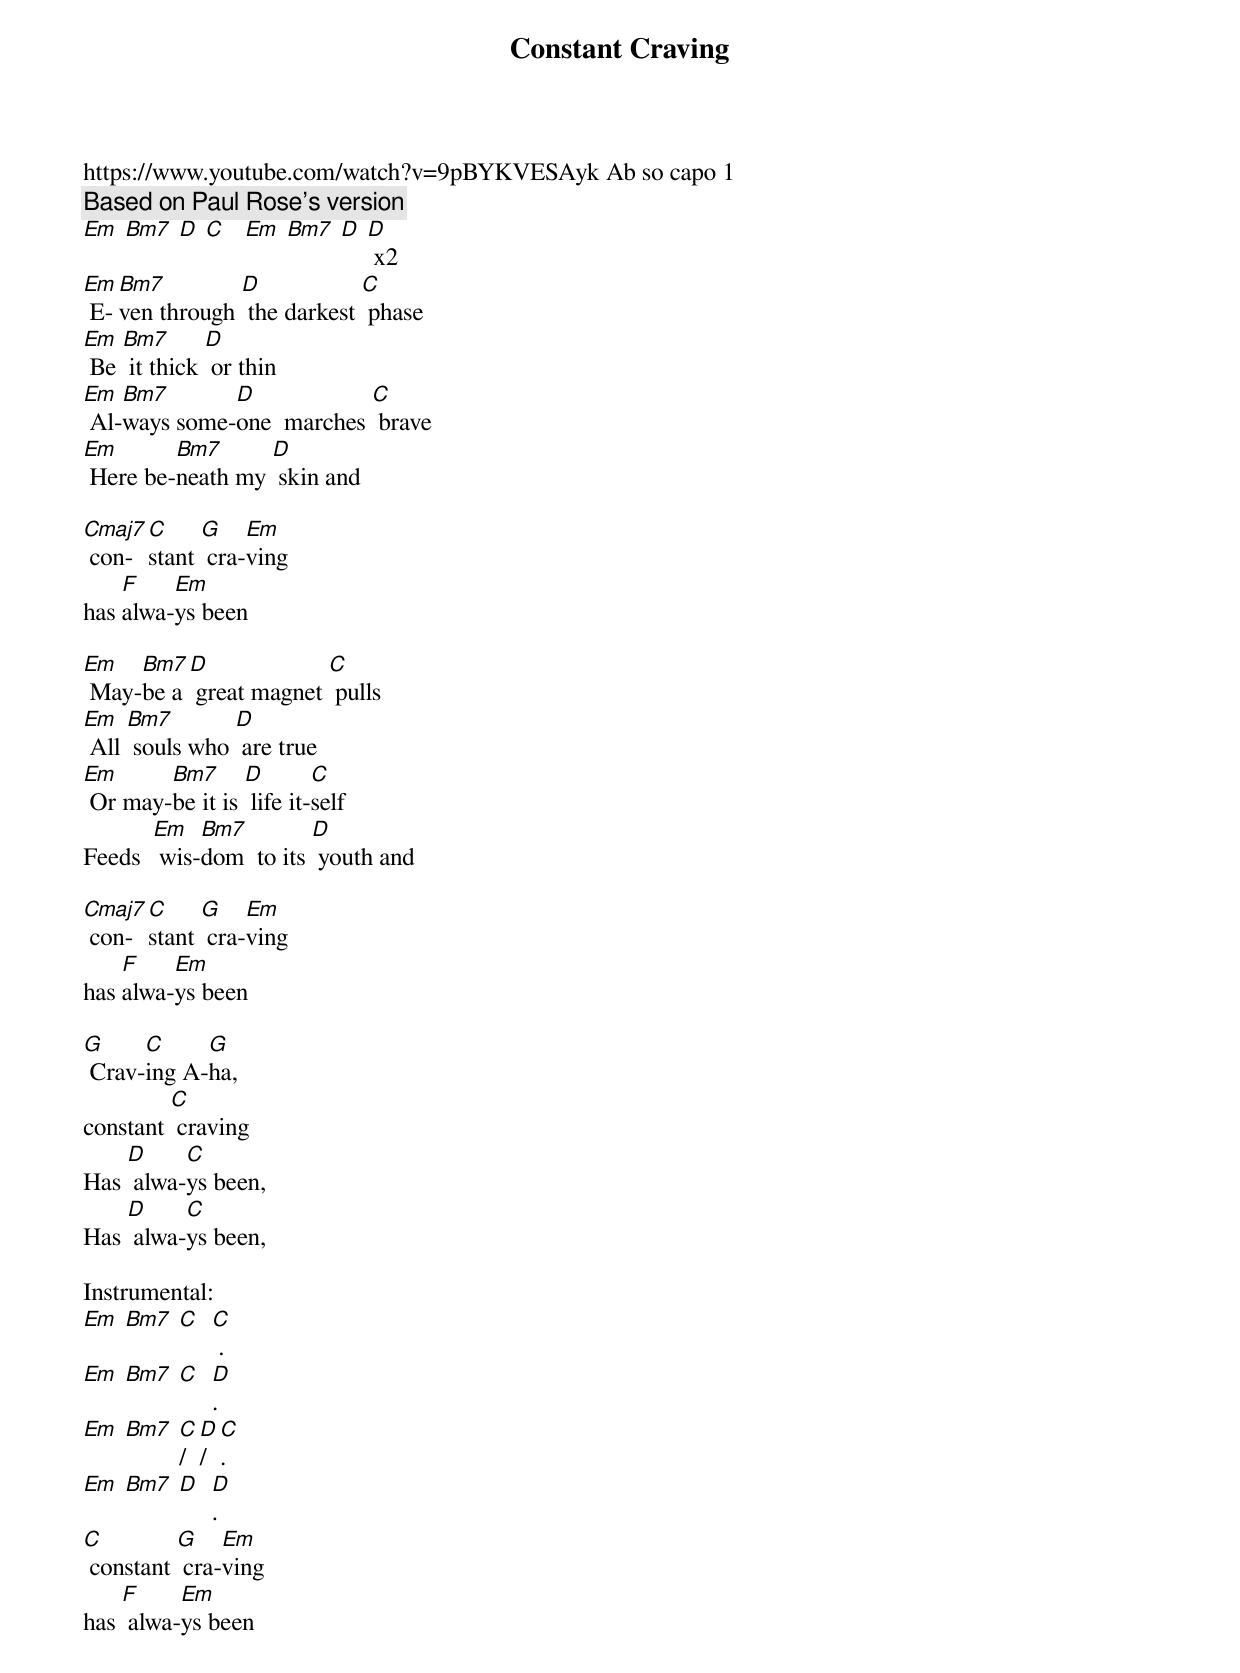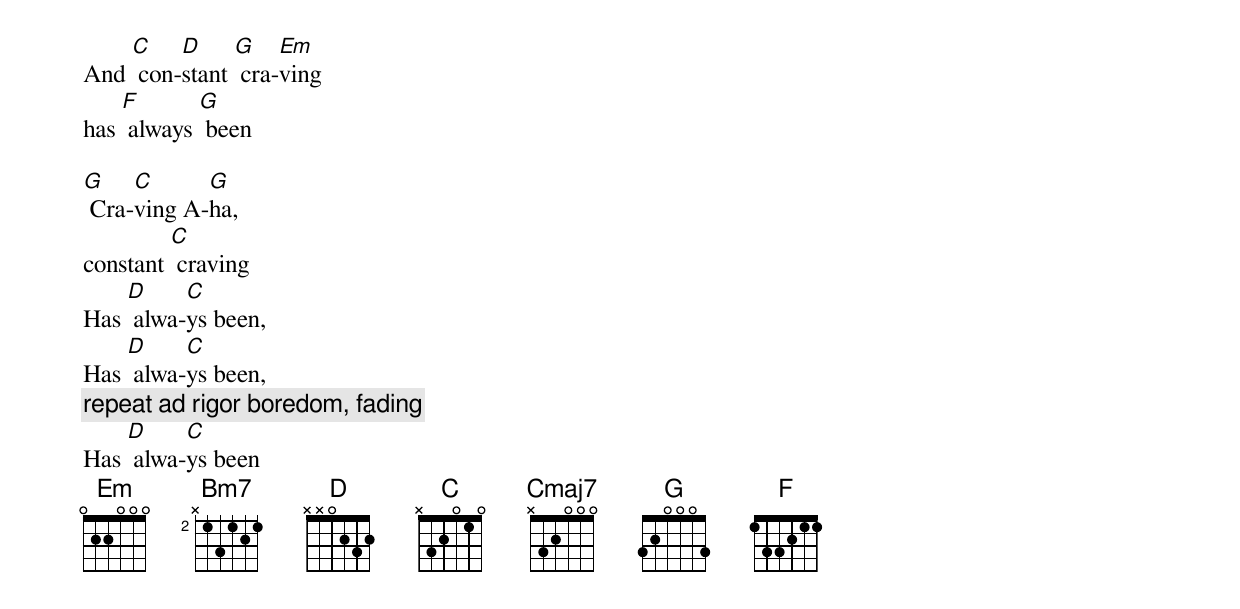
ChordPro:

{title: Constant Craving}
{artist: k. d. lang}
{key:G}
<href="https: www.youtube.com="" watch?v="9pBYKVESAyk" target="_blank">https://www.youtube.com/watch?v=9pBYKVESAyk</a> Ab so capo 1
{c: Based on Paul Rose's version}
[Em] [Bm7] [D] [C]   [Em] [Bm7] [D] [D] x2
[Em] E-[Bm7]ven through [D] the darkest [C] phase
[Em] Be [Bm7] it thick [D] or thin
[Em] Al-[Bm7]ways some-[D]one  marches [C] brave
[Em] Here be-[Bm7]neath my [D] skin and

[Cmaj7] con-[C]stant [G] cra-[Em]ving
has [F]alwa-[Em]ys been

[Em] May-[Bm7]be a [D] great magnet [C] pulls
[Em] All [Bm7] souls who [D] are true
[Em] Or may-[Bm7]be it is [D] life it-[C]self
Feeds  [Em] wis-[Bm7]dom  to its [D] youth and

[Cmaj7] con-[C]stant [G] cra-[Em]ving
has [F]alwa-[Em]ys been

[G] Crav-[C]ing A-[G]ha,
constant [C] craving
Has [D] alwa-[C]ys been,
Has [D] alwa-[C]ys been,

Instrumental:
[Em] [Bm7] [C]  [C] .
[Em] [Bm7] [C]  [D].
[Em] [Bm7] [C]/ [D]/  [C].
[Em] [Bm7] [D]  [D].
{c: }
[C] constant [G] cra-[Em]ving
has [F] alwa-[Em]ys been
And [C] con-[D]stant [G] cra-[Em]ving
has [F] always [G] been

[G] Cra-[C]ving A-[G]ha,
constant [C] craving
Has [D] alwa-[C]ys been,
Has [D] alwa-[C]ys been,
{c:repeat ad rigor boredom, fading}
Has [D] alwa-[C]ys been
